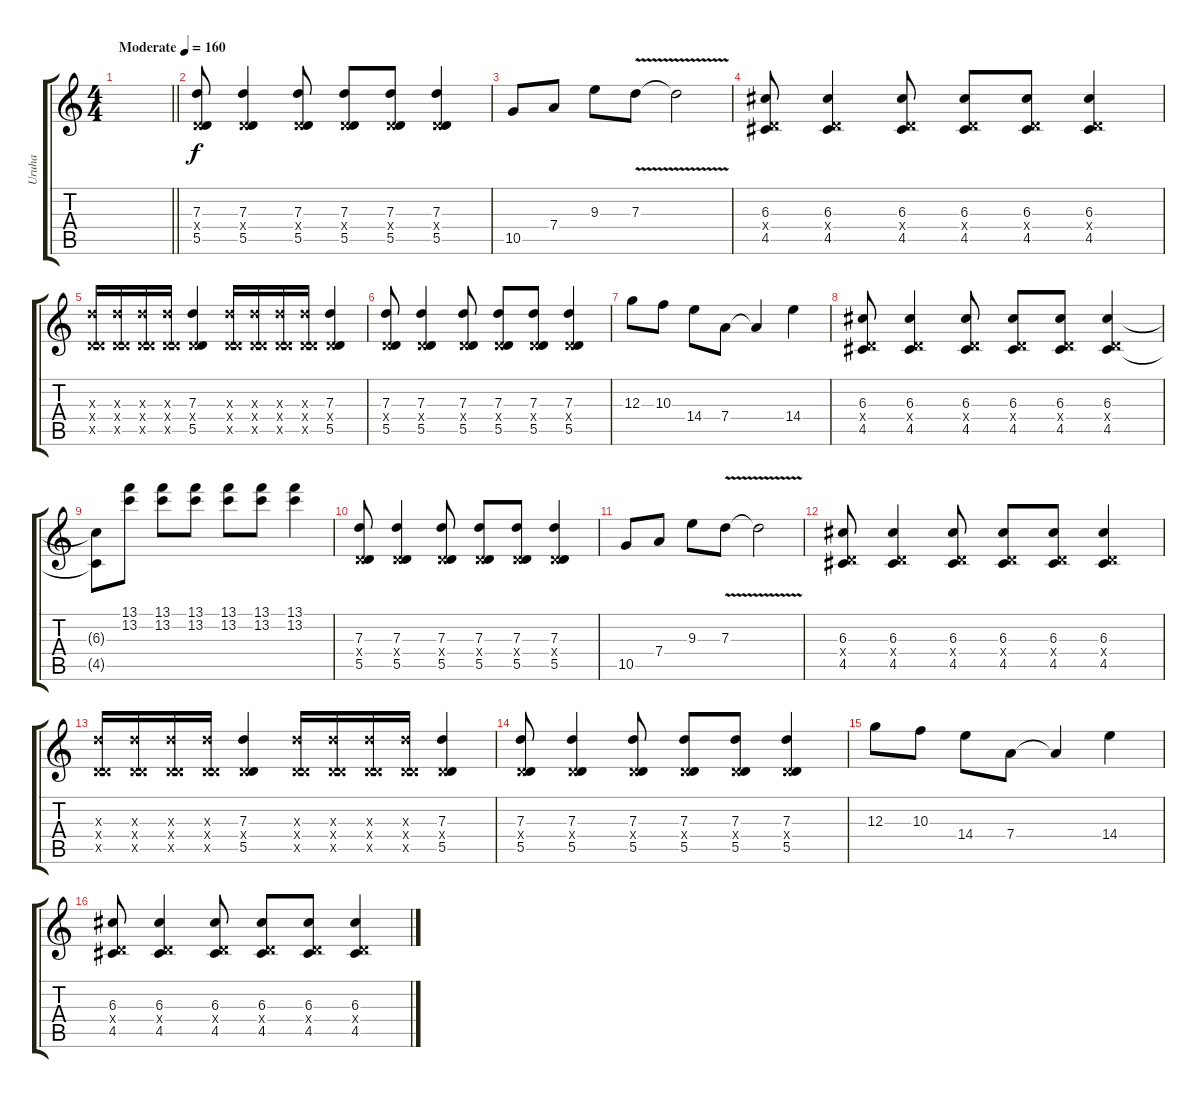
\track ("Uruha" "Uruha") {instrument distortionguitar}
\staff {score tabs}
\tuning (E4 B3 G3 D3 A2 E2) {hide}
\ts (4 4)
\tempo (160 "Moderate")
\clef g2
\barLineRight lightlight
\ks c
|
\section ("" "")
(7.3 0.4{x} 5.5).8 (7.3 0.4{x} 5.5).4 (7.3 0.4{x} 5.5).8 (7.3 0.4{x} 5.5).8 (7.3 0.4{x} 5.5).8 (7.3 0.4{x} 5.5).4 |
10.5.8 7.4.8 9.3.8 7.3{v}.8 7.3{t}.2 |
(6.3 0.4{x} 4.5).8 (6.3 0.4{x} 4.5).4 (6.3 0.4{x} 4.5).8 (6.3 0.4{x} 4.5).8 (6.3 0.4{x} 4.5).8 (6.3 0.4{x} 4.5).4 |
(7.3{x} 0.4{x} 5.5{x}).16 (7.3{x} 0.4{x} 5.5{x}).16 (7.3{x} 0.4{x} 5.5{x}).16 (7.3{x} 0.4{x} 5.5{x}).16 (7.3 0.4{x} 5.5).4 (7.3{x} 0.4{x} 5.5{x}).16 (7.3{x} 0.4{x} 5.5{x}).16 (7.3{x} 0.4{x} 5.5{x}).16 (7.3{x} 0.4{x} 5.5{x}).16 (7.3 0.4{x} 5.5).4 |
(7.3 0.4{x} 5.5).8 (7.3 0.4{x} 5.5).4 (7.3 0.4{x} 5.5).8 (7.3 0.4{x} 5.5).8 (7.3 0.4{x} 5.5).8 (7.3 0.4{x} 5.5).4 |
12.3.8 10.3.8 14.4.8 7.4.8 7.4{t}.4 14.4.4 |
(6.3 0.4{x} 4.5).8 (6.3 0.4{x} 4.5).4 (6.3 0.4{x} 4.5).8 (6.3 0.4{x} 4.5).8 (6.3 0.4{x} 4.5).8 (6.3 0.4{x} 4.5).4 |
(6.3{t} 4.5{t}).8 (13.1 13.2).8 (13.1 13.2).8 (13.1 13.2).8 (13.1 13.2).8 (13.1 13.2).8 (13.1 13.2).4 |
(7.3 0.4{x} 5.5).8 (7.3 0.4{x} 5.5).4 (7.3 0.4{x} 5.5).8 (7.3 0.4{x} 5.5).8 (7.3 0.4{x} 5.5).8 (7.3 0.4{x} 5.5).4 |
10.5.8 7.4.8 9.3.8 7.3{v}.8 7.3{t}.2 |
(6.3 0.4{x} 4.5).8 (6.3 0.4{x} 4.5).4 (6.3 0.4{x} 4.5).8 (6.3 0.4{x} 4.5).8 (6.3 0.4{x} 4.5).8 (6.3 0.4{x} 4.5).4 |
(7.3{x} 0.4{x} 5.5{x}).16 (7.3{x} 0.4{x} 5.5{x}).16 (7.3{x} 0.4{x} 5.5{x}).16 (7.3{x} 0.4{x} 5.5{x}).16 (7.3 0.4{x} 5.5).4 (7.3{x} 0.4{x} 5.5{x}).16 (7.3{x} 0.4{x} 5.5{x}).16 (7.3{x} 0.4{x} 5.5{x}).16 (7.3{x} 0.4{x} 5.5{x}).16 (7.3 0.4{x} 5.5).4 |
(7.3 0.4{x} 5.5).8 (7.3 0.4{x} 5.5).4 (7.3 0.4{x} 5.5).8 (7.3 0.4{x} 5.5).8 (7.3 0.4{x} 5.5).8 (7.3 0.4{x} 5.5).4 |
12.3.8 10.3.8 14.4.8 7.4.8 7.4{t}.4 14.4.4 |
(6.3 0.4{x} 4.5).8 (6.3 0.4{x} 4.5).4 (6.3 0.4{x} 4.5).8 (6.3 0.4{x} 4.5).8 (6.3 0.4{x} 4.5).8 (6.3 0.4{x} 4.5).4
